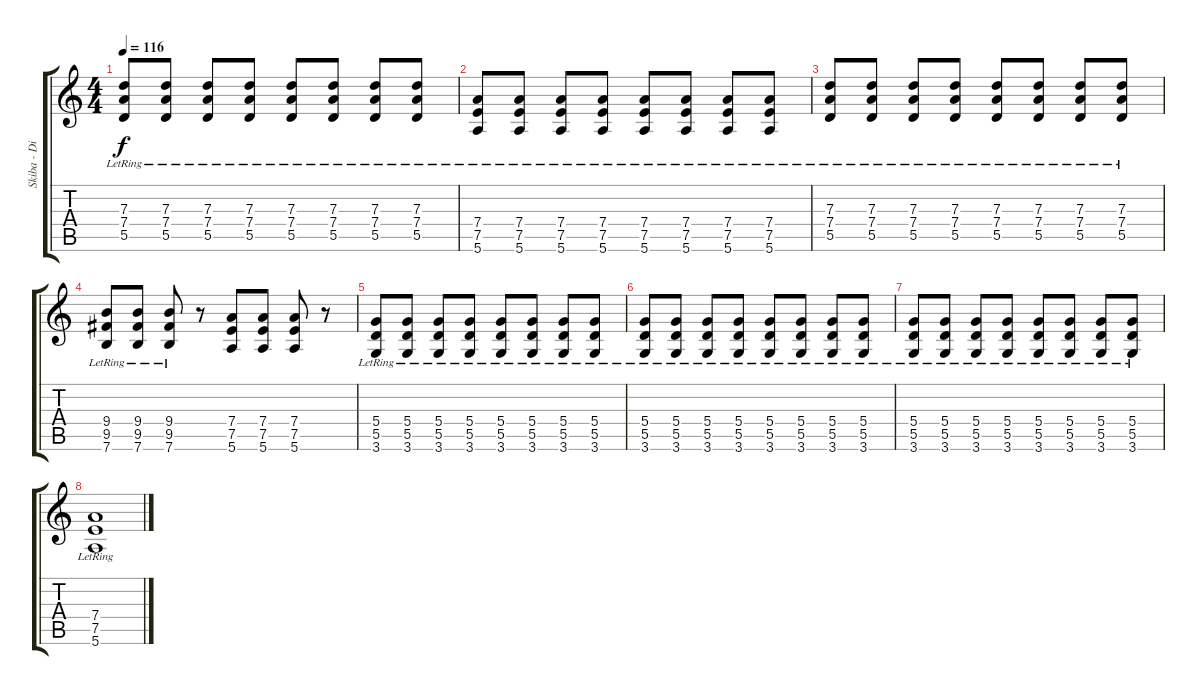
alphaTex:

\track ("Skiba - Distortion" "Skiba - Di") {instrument overdrivenguitar}
\staff {score tabs}
\tuning (E4 B3 G3 D3 A2 E2) {hide}
\ts (4 4)
\tempo 116
\clef g2
\ks c
(7.3{lr} 7.4{lr} 5.5{lr}).8{dy f} (7.3{lr} 7.4{lr} 5.5{lr}).8 (7.3{lr} 7.4{lr} 5.5{lr}).8 (7.3{lr} 7.4{lr} 5.5{lr}).8 (7.3{lr} 7.4{lr} 5.5{lr}).8 (7.3{lr} 7.4{lr} 5.5{lr}).8 (7.3{lr} 7.4{lr} 5.5{lr}).8 (7.3{lr} 7.4{lr} 5.5{lr}).8 |
(7.4{lr} 7.5{lr} 5.6{lr}).8 (7.4{lr} 7.5{lr} 5.6{lr}).8 (7.4{lr} 7.5{lr} 5.6{lr}).8 (7.4{lr} 7.5{lr} 5.6{lr}).8 (7.4{lr} 7.5{lr} 5.6{lr}).8 (7.4{lr} 7.5{lr} 5.6{lr}).8 (7.4{lr} 7.5{lr} 5.6{lr}).8 (7.4{lr} 7.5{lr} 5.6{lr}).8 |
(7.3{lr} 7.4{lr} 5.5{lr}).8 (7.3{lr} 7.4{lr} 5.5{lr}).8 (7.3{lr} 7.4{lr} 5.5{lr}).8 (7.3{lr} 7.4{lr} 5.5{lr}).8 (7.3{lr} 7.4{lr} 5.5{lr}).8 (7.3{lr} 7.4{lr} 5.5{lr}).8 (7.3{lr} 7.4{lr} 5.5{lr}).8 (7.3{lr} 7.4{lr} 5.5{lr}).8 |
(9.4{lr} 9.5{lr} 7.6{lr}).8 (9.4{lr} 9.5{lr} 7.6{lr}).8 (9.4{lr} 9.5{lr} 7.6{lr}).8 r.8 (7.4 7.5 5.6).8 (7.4 7.5 5.6).8 (7.4 7.5 5.6).8 r.8 |
(5.4{lr} 5.5{lr} 3.6{lr}).8 (5.4{lr} 5.5{lr} 3.6{lr}).8 (5.4{lr} 5.5{lr} 3.6{lr}).8 (5.4{lr} 5.5{lr} 3.6{lr}).8 (5.4{lr} 5.5{lr} 3.6{lr}).8 (5.4{lr} 5.5{lr} 3.6{lr}).8 (5.4{lr} 5.5{lr} 3.6{lr}).8 (5.4{lr} 5.5{lr} 3.6{lr}).8 |
(5.4{lr} 5.5{lr} 3.6{lr}).8 (5.4{lr} 5.5{lr} 3.6{lr}).8 (5.4{lr} 5.5{lr} 3.6{lr}).8 (5.4{lr} 5.5{lr} 3.6{lr}).8 (5.4{lr} 5.5{lr} 3.6{lr}).8 (5.4{lr} 5.5{lr} 3.6{lr}).8 (5.4{lr} 5.5{lr} 3.6{lr}).8 (5.4{lr} 5.5{lr} 3.6{lr}).8 |
(5.4{lr} 5.5{lr} 3.6{lr}).8 (5.4{lr} 5.5{lr} 3.6{lr}).8 (5.4{lr} 5.5{lr} 3.6{lr}).8 (5.4{lr} 5.5{lr} 3.6{lr}).8 (5.4{lr} 5.5{lr} 3.6{lr}).8 (5.4{lr} 5.5{lr} 3.6{lr}).8 (5.4{lr} 5.5{lr} 3.6{lr}).8 (5.4{lr} 5.5{lr} 3.6{lr}).8 |
(7.4{lr} 7.5{lr} 5.6{lr}).1
